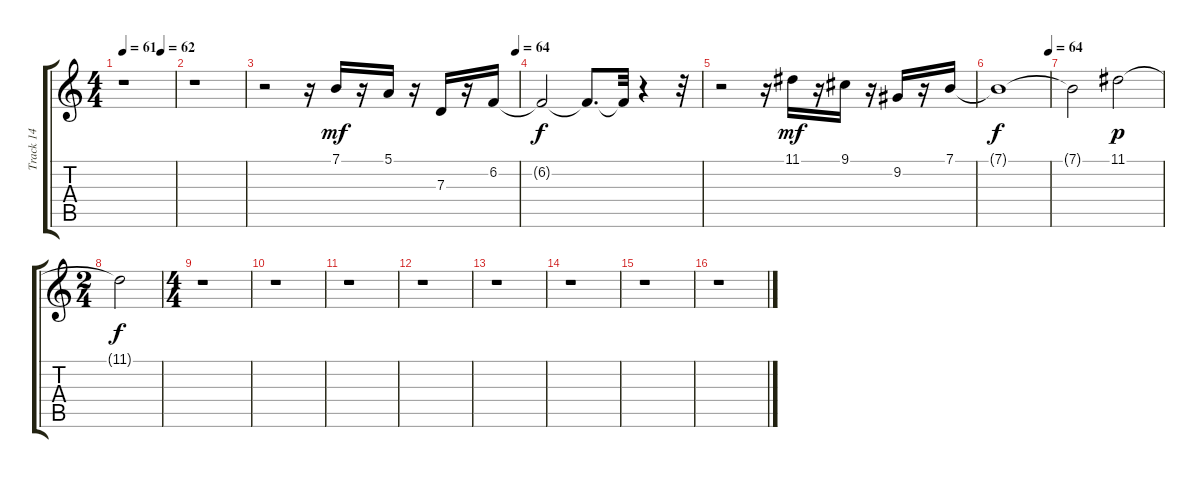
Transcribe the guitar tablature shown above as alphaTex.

\track ("Track 14" "Track 14") {instrument frenchhorn}
\staff {score tabs}
\tuning (E4 B3 G3 D3 A2 E2) {hide}
\ts (4 4)
\tempo 61
\tempo (62 0.7395833333333334)
\clef g2
\ks c
r.1{dy mf} |
r.1 |
\tempo (64 0.9895833333333334)
r.2 r.16 7.1.16 r.16 5.1.16 r.16 7.3.16 r.16 6.2.16 |
6.2{t}.2{dy f} 6.2{t}.8{d} 6.2{t}.32 r.4 r.32 |
r.2 r.16 11.1.16{dy mf} r.16 9.1.16 r.16 9.2.16 r.16 7.1.16 |
\tempo (64 0.9895833333333334)
7.1{t}.1{dy f} |
7.1{t}.2 11.1.2{dy p} |
\ts (2 4)
11.1{t}.2{dy f} |
\ts (4 4)
r.1 |
r.1 |
r.1 |
r.1 |
r.1 |
r.1 |
r.1 |
r.1
